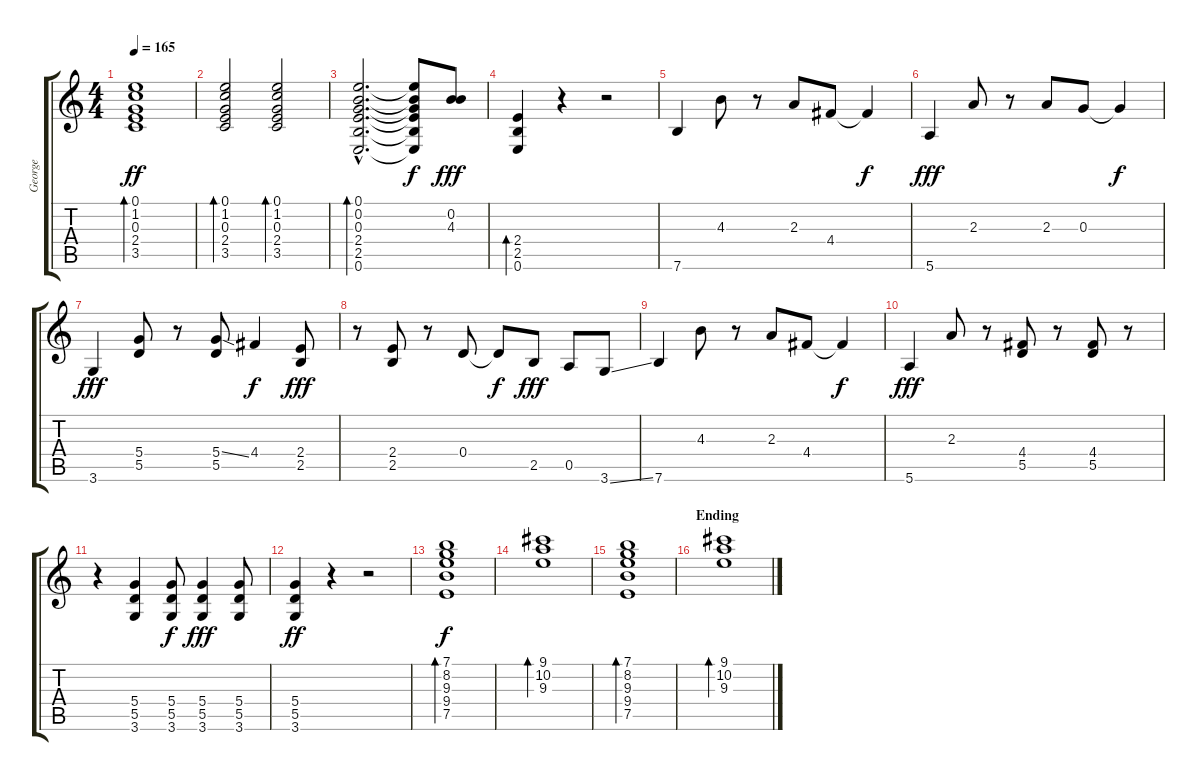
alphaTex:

\track ("George" "George") {instrument electricguitarclean}
\staff {score tabs}
\tuning (E4 B3 G3 D3 A2 E2) {hide}
\ts (4 4)
\tempo 165
\clef g2
\ks c
(0.1 1.2 0.3 2.4 3.5).1{bd 240 dy ff} |
(0.1 1.2 0.3 2.4 3.5).2{bd 120} (0.1 1.2 0.3 2.4 3.5).2{bd 120} |
(0.1{hac} 0.2{hac} 0.3{hac} 2.4{hac} 2.5{hac} 0.6{hac}).2{d bd 120} (0.1{t} 0.2{t} 0.3{t} 2.4{t} 2.5{t} 0.6{t}).8{dy f} (0.2 4.3).8{dy fff} |
(2.4 2.5 0.6).4{bd 60} r.4 r.2 |
7.6.4{volume 13} 4.3.8 r.8 2.3.8 4.4.8 4.4{t}.4{dy f} |
5.6.4{dy fff} 2.3.8 r.8 2.3.8 0.3.8 0.3{t}.4{dy f} |
3.6.4{dy fff} (5.4 5.5).8 r.8 (5.4{ss} 5.5).8 4.4.4{dy f} (2.4 2.5).8{dy fff} |
r.8 (2.4 2.5).8 r.8 0.4.8 0.4{t}.8{dy f} 2.5.8{dy fff} 0.5.8 3.6{ss}.8 |
7.6.4 4.3.8 r.8 2.3.8 4.4.8 4.4{t}.4{dy f} |
5.6.4{dy fff} 2.3.8 r.8 (4.4 5.5).8 r.8 (4.4 5.5).8 r.8 |
r.4 (5.4 5.5 3.6).4 (5.4 5.5 3.6).8{dy f} (5.4 5.5 3.6).4{dy fff} (5.4 5.5 3.6).8 |
(5.4 5.5 3.6).4{dy ff} r.4 r.2 |
(7.1 8.2 9.3 9.4 7.5).1{bd 240 dy f} |
(9.1 10.2 9.3).1{bd 240} |
(7.1 8.2 9.3 9.4 7.5).1{bd 240} |
\section ("" "Ending")
(9.1 10.2 9.3).1{bd 240 volume 10}
